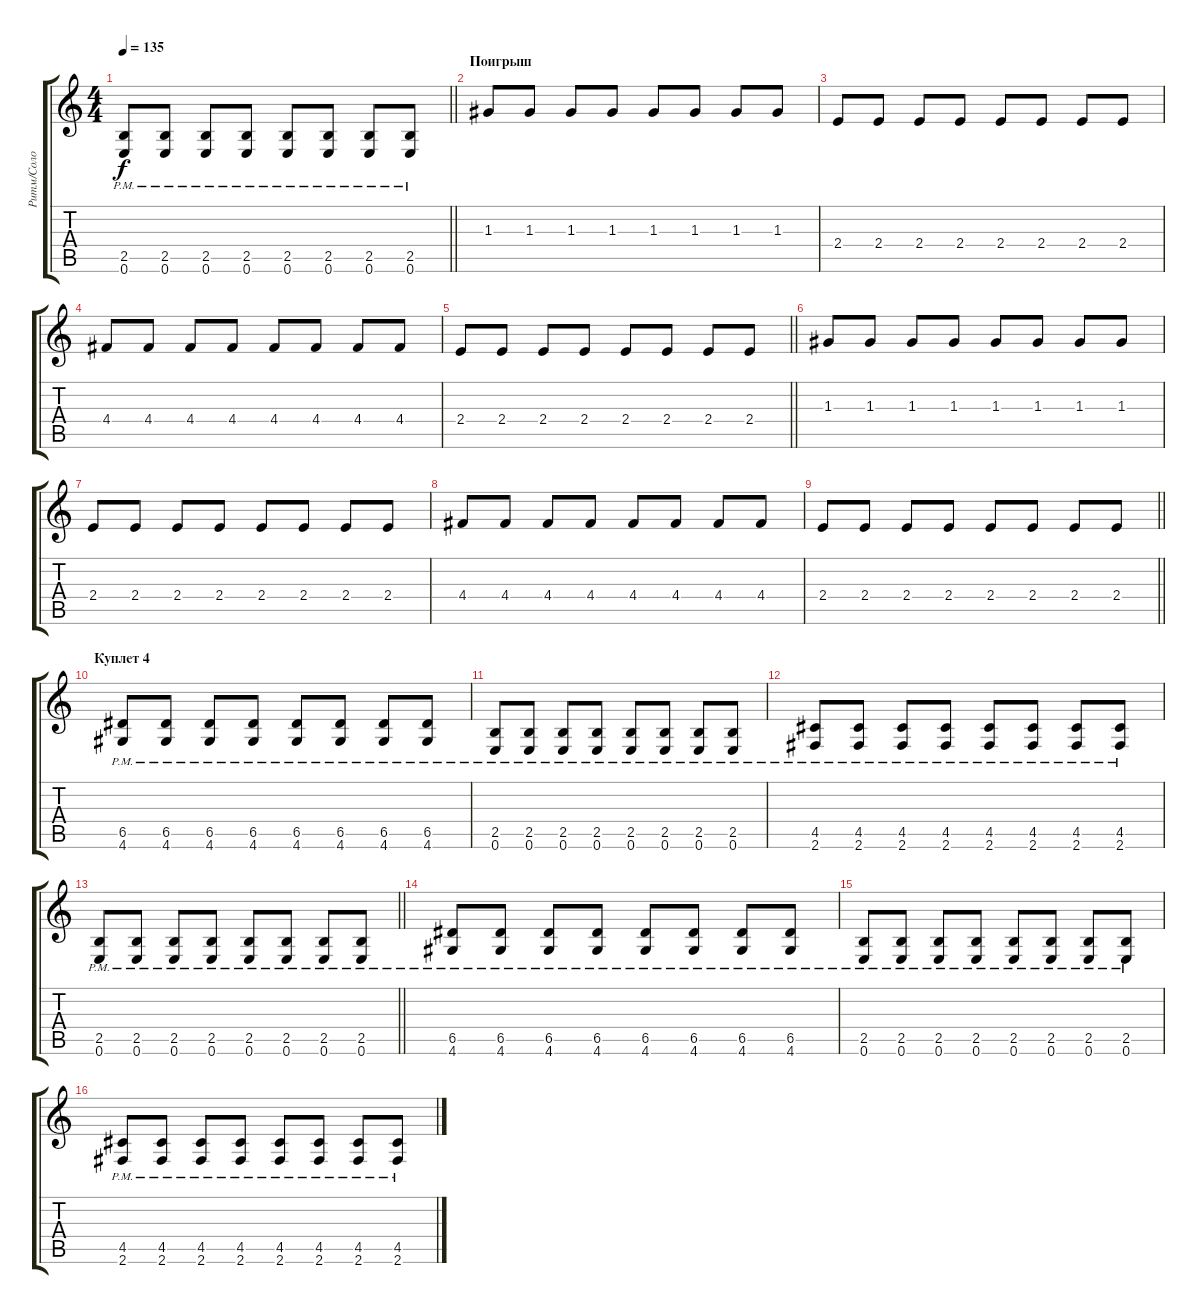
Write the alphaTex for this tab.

\track ("Ритм/Соло" "Ритм/Соло") {instrument distortionguitar}
\staff {score tabs}
\tuning (E4 B3 G3 D3 A2 E2) {hide}
\ts (4 4)
\tempo 135
\clef g2
\barLineRight lightlight
\ks c
(2.5{pm} 0.6{pm}).8{dy f} (2.5{pm} 0.6{pm}).8 (2.5{pm} 0.6{pm}).8 (2.5{pm} 0.6{pm}).8 (2.5{pm} 0.6{pm}).8 (2.5{pm} 0.6{pm}).8 (2.5{pm} 0.6{pm}).8 (2.5{pm} 0.6{pm}).8 |
\section ("" "Поигрыш")
1.3.8{volume 13} 1.3.8 1.3.8 1.3.8 1.3.8 1.3.8 1.3.8 1.3.8 |
2.4.8 2.4.8 2.4.8 2.4.8 2.4.8 2.4.8 2.4.8 2.4.8 |
4.4.8 4.4.8 4.4.8 4.4.8 4.4.8 4.4.8 4.4.8 4.4.8 |
\barLineRight lightlight
2.4.8 2.4.8 2.4.8 2.4.8 2.4.8 2.4.8 2.4.8 2.4.8 |
1.3.8 1.3.8 1.3.8 1.3.8 1.3.8 1.3.8 1.3.8 1.3.8 |
2.4.8 2.4.8 2.4.8 2.4.8 2.4.8 2.4.8 2.4.8 2.4.8 |
4.4.8 4.4.8 4.4.8 4.4.8 4.4.8 4.4.8 4.4.8 4.4.8 |
\barLineRight lightlight
2.4.8 2.4.8 2.4.8 2.4.8 2.4.8 2.4.8 2.4.8 2.4.8 |
\section ("" "Куплет 4")
(6.5{pm} 4.6{pm}).8{volume 10} (6.5{pm} 4.6{pm}).8 (6.5{pm} 4.6{pm}).8 (6.5{pm} 4.6{pm}).8 (6.5{pm} 4.6{pm}).8 (6.5{pm} 4.6{pm}).8 (6.5{pm} 4.6{pm}).8 (6.5{pm} 4.6{pm}).8 |
(2.5{pm} 0.6{pm}).8 (2.5{pm} 0.6{pm}).8 (2.5{pm} 0.6{pm}).8 (2.5{pm} 0.6{pm}).8 (2.5{pm} 0.6{pm}).8 (2.5{pm} 0.6{pm}).8 (2.5{pm} 0.6{pm}).8 (2.5{pm} 0.6{pm}).8 |
(4.5{pm} 2.6{pm}).8 (4.5{pm} 2.6{pm}).8 (4.5{pm} 2.6{pm}).8 (4.5{pm} 2.6{pm}).8 (4.5{pm} 2.6{pm}).8 (4.5{pm} 2.6{pm}).8 (4.5{pm} 2.6{pm}).8 (4.5{pm} 2.6{pm}).8 |
\barLineRight lightlight
(2.5{pm} 0.6{pm}).8 (2.5{pm} 0.6{pm}).8 (2.5{pm} 0.6{pm}).8 (2.5{pm} 0.6{pm}).8 (2.5{pm} 0.6{pm}).8 (2.5{pm} 0.6{pm}).8 (2.5{pm} 0.6{pm}).8 (2.5{pm} 0.6{pm}).8 |
(6.5{pm} 4.6{pm}).8 (6.5{pm} 4.6{pm}).8 (6.5{pm} 4.6{pm}).8 (6.5{pm} 4.6{pm}).8 (6.5{pm} 4.6{pm}).8 (6.5{pm} 4.6{pm}).8 (6.5{pm} 4.6{pm}).8 (6.5{pm} 4.6{pm}).8 |
(2.5{pm} 0.6{pm}).8 (2.5{pm} 0.6{pm}).8 (2.5{pm} 0.6{pm}).8 (2.5{pm} 0.6{pm}).8 (2.5{pm} 0.6{pm}).8 (2.5{pm} 0.6{pm}).8 (2.5{pm} 0.6{pm}).8 (2.5{pm} 0.6{pm}).8 |
(4.5{pm} 2.6{pm}).8 (4.5{pm} 2.6{pm}).8 (4.5{pm} 2.6{pm}).8 (4.5{pm} 2.6{pm}).8 (4.5{pm} 2.6{pm}).8 (4.5{pm} 2.6{pm}).8 (4.5{pm} 2.6{pm}).8 (4.5{pm} 2.6{pm}).8
